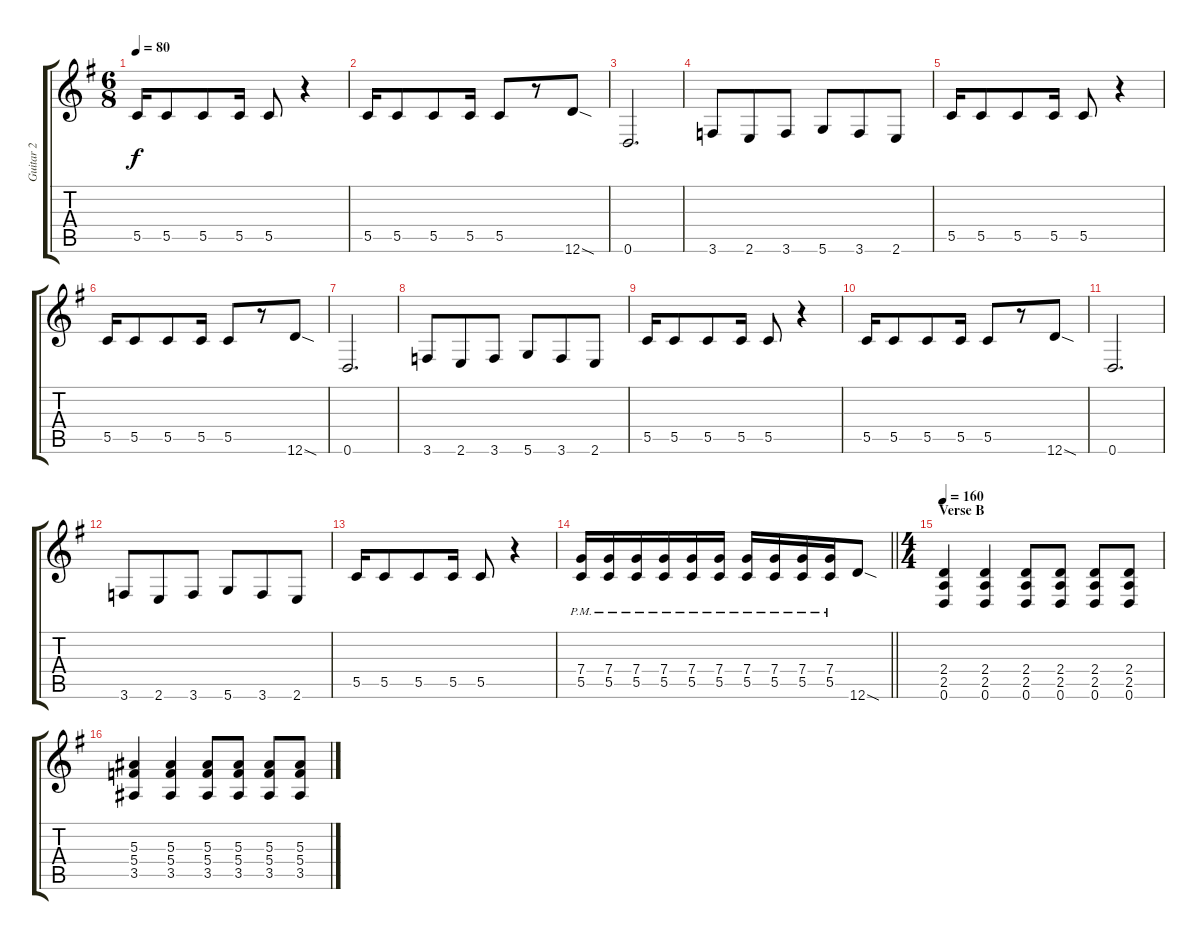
\track ("Guitar 2" "Guitar 2") {instrument overdrivenguitar}
\staff {score tabs}
\tuning (D4 A3 F3 C3 G2 D2) {hide}
\ts (6 8)
\tempo 80
\clef g2
\ks eminor
5.5.16{dy f} 5.5.8 5.5.8 5.5.16 5.5.8 r.4 |
5.5.16 5.5.8 5.5.8 5.5.16 5.5.8 r.8 12.6{sod}.8 |
0.6.2{d} |
3.6.8 2.6.8 3.6.8 5.6.8 3.6.8 2.6.8 |
5.5.16 5.5.8 5.5.8 5.5.16 5.5.8 r.4 |
5.5.16 5.5.8 5.5.8 5.5.16 5.5.8 r.8 12.6{sod}.8 |
0.6.2{d} |
3.6.8 2.6.8 3.6.8 5.6.8 3.6.8 2.6.8 |
5.5.16 5.5.8 5.5.8 5.5.16 5.5.8 r.4 |
5.5.16 5.5.8 5.5.8 5.5.16 5.5.8 r.8 12.6{sod}.8 |
0.6.2{d} |
3.6.8 2.6.8 3.6.8 5.6.8 3.6.8 2.6.8 |
5.5.16 5.5.8 5.5.8 5.5.16 5.5.8 r.4 |
\barLineRight lightlight
(7.4{pm} 5.5{pm}).16 (7.4{pm} 5.5{pm}).16 (7.4{pm} 5.5{pm}).16 (7.4{pm} 5.5{pm}).16 (7.4{pm} 5.5{pm}).16 (7.4{pm} 5.5{pm}).16 (7.4{pm} 5.5{pm}).16 (7.4{pm} 5.5{pm}).16 (7.4{pm} 5.5{pm}).16 (7.4{pm} 5.5{pm}).16 12.6{sod}.8 |
\ts (4 4)
\section ("" "Verse B")
\tempo 160
(2.4 2.5 0.6).4 (2.4 2.5 0.6).4 (2.4 2.5 0.6).8 (2.4 2.5 0.6).8 (2.4 2.5 0.6).8 (2.4 2.5 0.6).8 |
(5.3 5.4 3.5).4 (5.3 5.4 3.5).4 (5.3 5.4 3.5).8 (5.3 5.4 3.5).8 (5.3 5.4 3.5).8 (5.3 5.4 3.5).8
